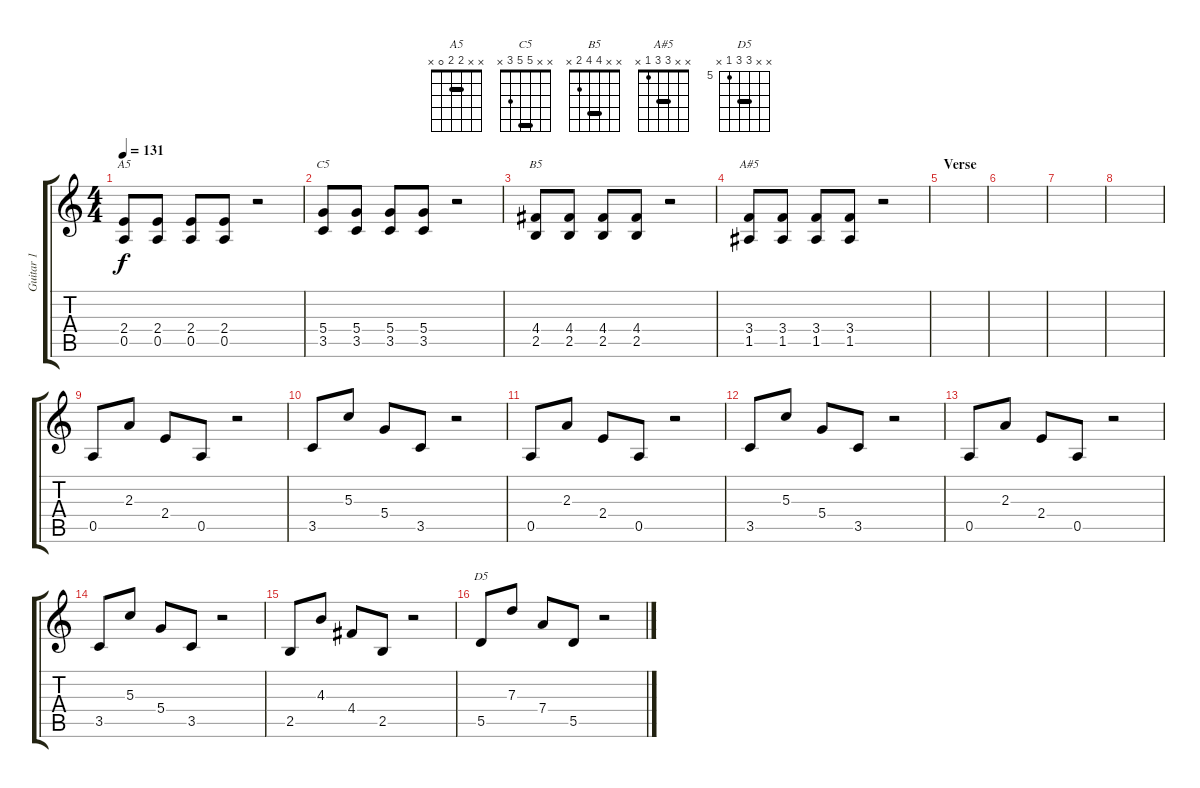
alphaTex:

\track ("Guitar 1" "Guitar 1") {instrument electricguitarclean}
\staff {score tabs}
\tuning (E4 B3 G3 D3 A2 E2) {hide}
\chord ("A5" x x 2 2 0 x) {barre 2}
\chord ("C5" x x 5 5 3 x) {barre 5}
\chord ("B5" x x 4 4 2 x) {barre 4}
\chord ("A#5" x x 3 3 1 x) {barre 3}
\chord ("D5" x x 7 7 5 x) {firstfret 5 barre 7}
\ts (4 4)
\tempo 131
\clef g2
\ks c
(2.4 0.5).8{ch "A5" dy f} (2.4 0.5).8 (2.4 0.5).8 (2.4 0.5).8 r.2 |
(5.4 3.5).8{ch "C5"} (5.4 3.5).8 (5.4 3.5).8 (5.4 3.5).8 r.2 |
(4.4 2.5).8{ch "B5"} (4.4 2.5).8 (4.4 2.5).8 (4.4 2.5).8 r.2 |
(3.4 1.5).8{ch "A#5"} (3.4 1.5).8 (3.4 1.5).8 (3.4 1.5).8 r.2 |
\section ("" "Verse")
|
|
|
|
0.5.8 2.3.8 2.4.8 0.5.8 r.2 |
3.5.8 5.3.8 5.4.8 3.5.8 r.2 |
0.5.8 2.3.8 2.4.8 0.5.8 r.2 |
3.5.8 5.3.8 5.4.8 3.5.8 r.2 |
0.5.8 2.3.8 2.4.8 0.5.8 r.2 |
3.5.8 5.3.8 5.4.8 3.5.8 r.2 |
2.5.8 4.3.8 4.4.8 2.5.8 r.2 |
5.5.8{ch "D5"} 7.3.8 7.4.8 5.5.8 r.2
